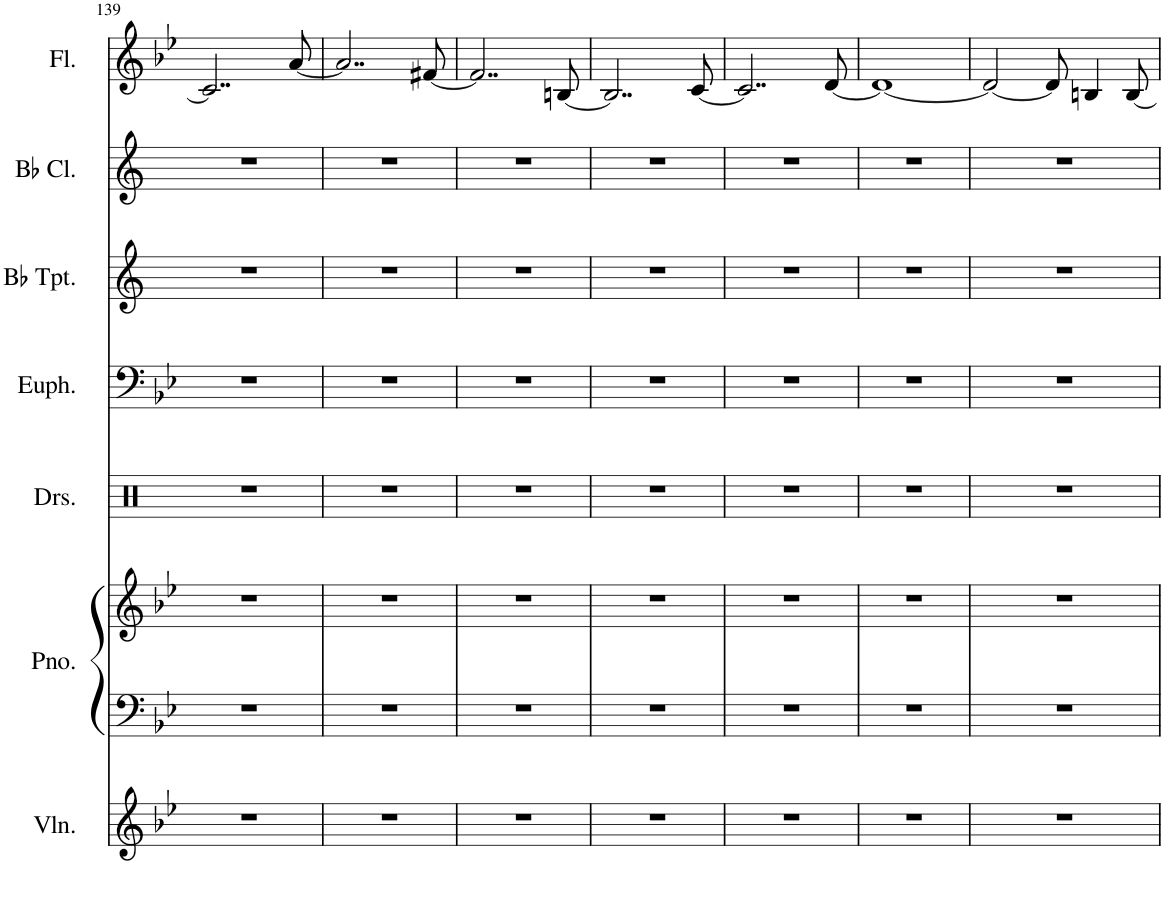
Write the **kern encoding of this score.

**kern	**kern	**kern	**kern	**kern	**kern	**kern	**kern
*part7	*part6	*part6	*part5	*part4	*part3	*part2	*part1
*staff8	*staff7	*staff6	*staff5	*staff4	*staff3	*staff2	*staff1
*I"Violin	*I"Piano	*	*I"Drumset	*I"Euphonium	*I"Bb Trumpet	*I"Bb Clarinet	*I"Flute
*I'Vln.	*I'Pno.	*	*I'Drs.	*I'Euph.	*I'Bb Tpt.	*I'Bb Cl.	*I'Fl.
!!LO:PB:g=z
*clefG2	*clefF4	*clefG2	*clefX	*clefF4	*clefG2	*clefG2	*clefG2
*	*	*	*	*	*ITrd1c2	*ITrd1c2	*
*k[b-e-]	*k[b-e-]	*k[b-e-]	*k[]	*k[b-e-]	*k[]	*k[]	*k[b-e-]
*M4/4	*M4/4	*M4/4	*M4/4	*M4/4	*M4/4	*M4/4	*M4/4
=139	=139	=139	=139	=139	=139	=139	=139
1r	1r	1r	1r	1r	1r	1r	2..c/]
.	.	.	.	.	.	.	[8a/
=140	=140	=140	=140	=140	=140	=140	=140
1r	1r	1r	1r	1r	1r	1r	2..a/]
.	.	.	.	.	.	.	[8f#X/
=141	=141	=141	=141	=141	=141	=141	=141
1r	1r	1r	1r	1r	1r	1r	2..f#/]
.	.	.	.	.	.	.	[8Bn/
=142	=142	=142	=142	=142	=142	=142	=142
1r	1r	1r	1r	1r	1r	1r	2..B/]
.	.	.	.	.	.	.	[8c/
=143	=143	=143	=143	=143	=143	=143	=143
1r	1r	1r	1r	1r	1r	1r	2..c/]
.	.	.	.	.	.	.	[8d/
=144	=144	=144	=144	=144	=144	=144	=144
1r	1r	1r	1r	1r	1r	1r	1d_
=145	=145	=145	=145	=145	=145	=145	=145
1r	1r	1r	1r	1r	1r	1r	2d/_
.	.	.	.	.	.	.	8d/]
.	.	.	.	.	.	.	4Bn/
.	.	.	.	.	.	.	[8B/
=	=	=	=	=	=	=	=
*-	*-	*-	*-	*-	*-	*-	*-
